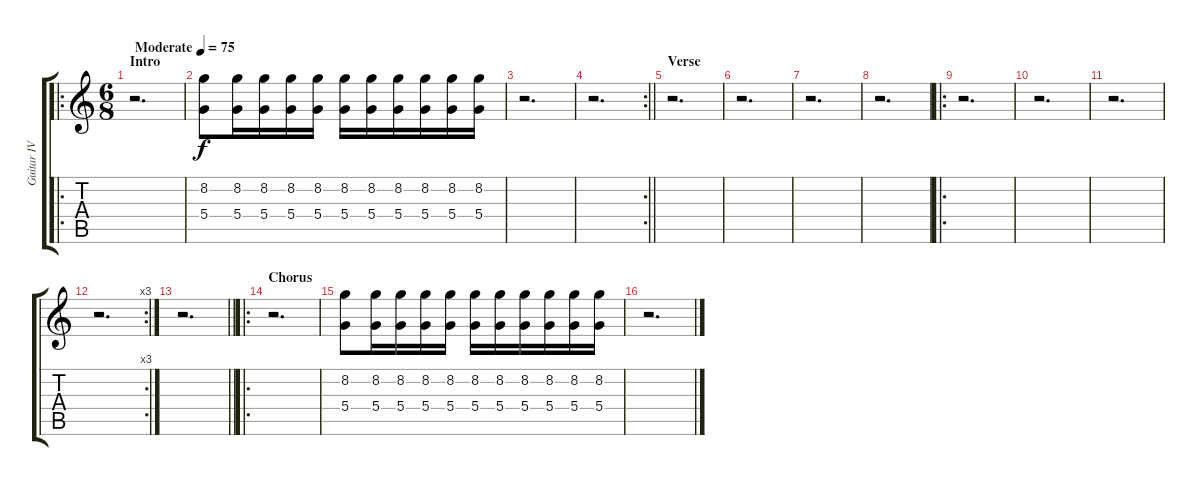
\track ("Guitar IV" "Guitar IV") {instrument distortionguitar}
\staff {score tabs}
\tuning (E4 B3 G3 D3 A2 E2) {hide}
\ro
\ts (6 8)
\section ("" "Intro")
\tempo (75 "Moderate")
\clef g2
\ks c
r.2{d dy f instrument distortionguitar} |
(8.2 5.4).8 (8.2 5.4).16 (8.2 5.4).16 (8.2 5.4).16 (8.2 5.4).16 (8.2 5.4).16 (8.2 5.4).16 (8.2 5.4).16 (8.2 5.4).16 (8.2 5.4).16 (8.2 5.4).16 |
r.2{d} |
\rc 2
\barLineRight lightlight
r.2{d} |
\section ("" "Verse")
r.2{d} |
r.2{d} |
r.2{d} |
r.2{d} |
\ro
r.2{d} |
r.2{d} |
r.2{d} |
\rc 3
r.2{d} |
\barLineRight lightlight
r.2{d} |
\ro
\section ("" "Chorus")
r.2{d} |
(8.2 5.4).8 (8.2 5.4).16 (8.2 5.4).16 (8.2 5.4).16 (8.2 5.4).16 (8.2 5.4).16 (8.2 5.4).16 (8.2 5.4).16 (8.2 5.4).16 (8.2 5.4).16 (8.2 5.4).16 |
r.2{d}
